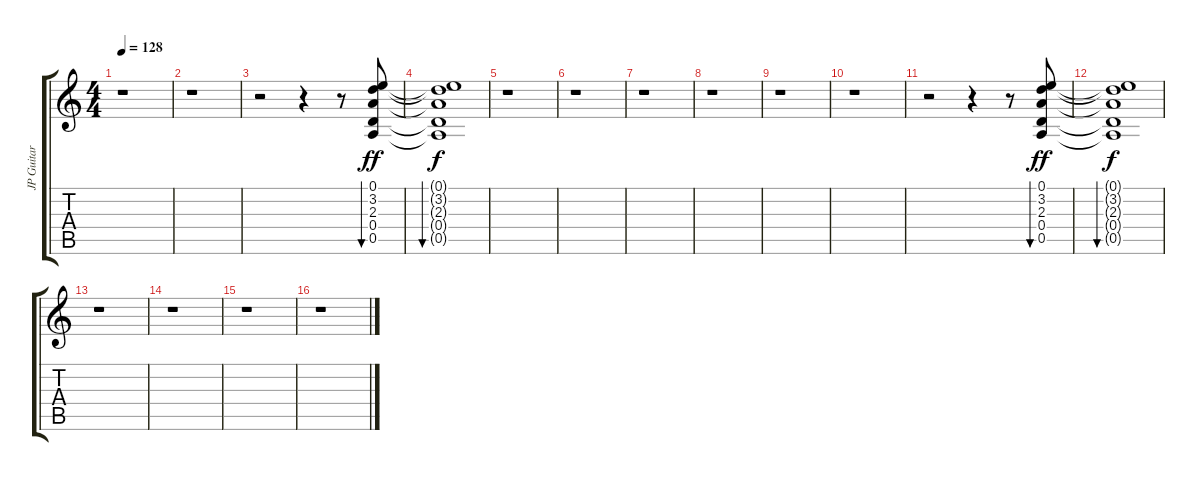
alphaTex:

\track ("JP Guitar 2" "JP Guitar ") {instrument distortionguitar}
\staff {score tabs}
\tuning (E4 B3 G3 D3 A2 E2) {hide}
\ts (4 4)
\tempo 128
\clef g2
\ks c
r.1{dy ff} |
r.1 |
r.2 r.4 r.8 (0.1 3.2 2.3 0.4 0.5).8{bu 240 volume 12 instrument acousticguitarsteel} |
(0.1{t} 3.2{t} 2.3{t} 0.4{t} 0.5{t}).1{bu 240 dy f instrument acousticguitarsteel} |
r.1 |
r.1 |
r.1 |
r.1 |
r.1 |
r.1 |
r.2 r.4 r.8 (0.1 3.2 2.3 0.4 0.5).8{bu 240 dy ff volume 12 instrument acousticguitarsteel} |
(0.1{t} 3.2{t} 2.3{t} 0.4{t} 0.5{t}).1{bu 240 dy f instrument acousticguitarsteel} |
r.1 |
r.1{volume 13 instrument distortionguitar} |
r.1 |
r.1
